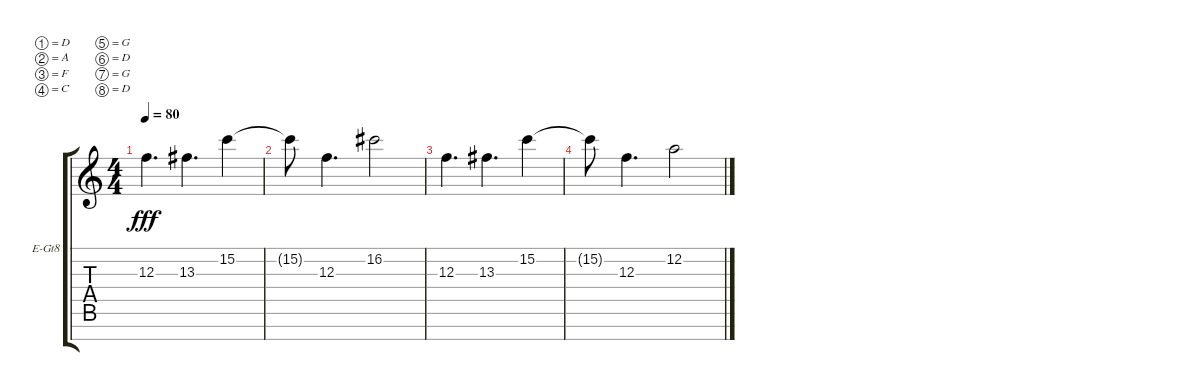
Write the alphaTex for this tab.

\bracketExtendMode groupsimilarinstruments
\firstSystemTrackNameOrientation horizontal
\otherSystemsTrackNameOrientation horizontal
\track ("Reverb" "E-Gt8") {instrument overdrivenguitar}
\staff {score tabs}
\tuning (D4 A3 F3 C3 G2 D2 G1 D1)
\ts (4 4)
\tempo 80
\clef g2
\ks c
12.3.4{d dy fff} 13.3.4{d} 15.2.4 |
15.2{t}.8 12.3.4{d} 16.2.2 |
12.3.4{d} 13.3.4{d} 15.2.4 |
15.2{t}.8 12.3.4{d} 12.2.2
